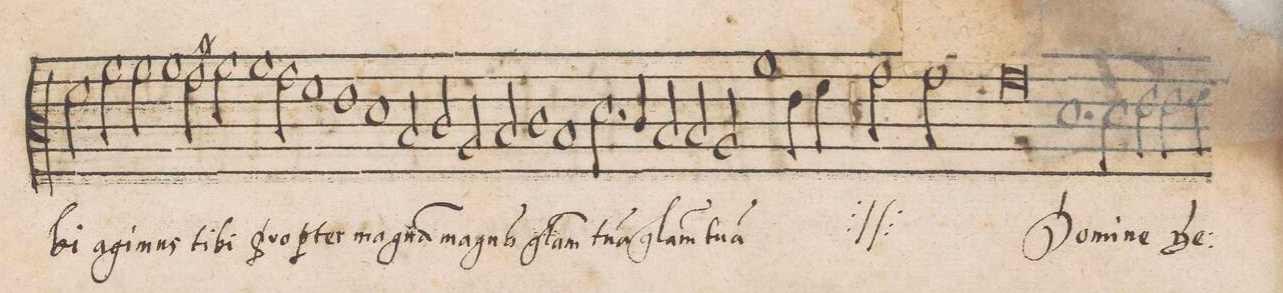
**kern	**text
*I"CANTVS	*
*clefC3	*
*k[]	*
*met(C|)	*
*M2/1	*
*2\left	*
2f\	bi
2a\	a-
2a\	-gi-
1a\	-mus
=39-	=39-
2g#X\	ti-
2a\	-bi
1a\	pro-
=40-	=40-
2g\ny	-pter
1f	ma-
=41-	=41-
1e	-gna(m)
1d	ma-
=42-	=42-
2B/	-gna(m)
2c/	gl(o-
2A/	-ri)-
2B/	-am
=43-	=43-
1c	tu-
1B	-a(m)
=44-	=44-
2.d\	gl(o-
4c/	-ri)-
2B/	-am
2B/	tu-
=45-	=45-
2A/	-a(m)
*	*ij
1a	gl(o
4e\	ri)-
4f\	.
=46-	=46-
2g\	-am
2g\	tu-
0g	-a(m)
*	*Xij
=47-	=47-
1.d	Do-
=48-	=48-
2d\	-mi-
2e\	-ne
2e\	.
=49-	=49-
2e\	De:-
*-	*-
